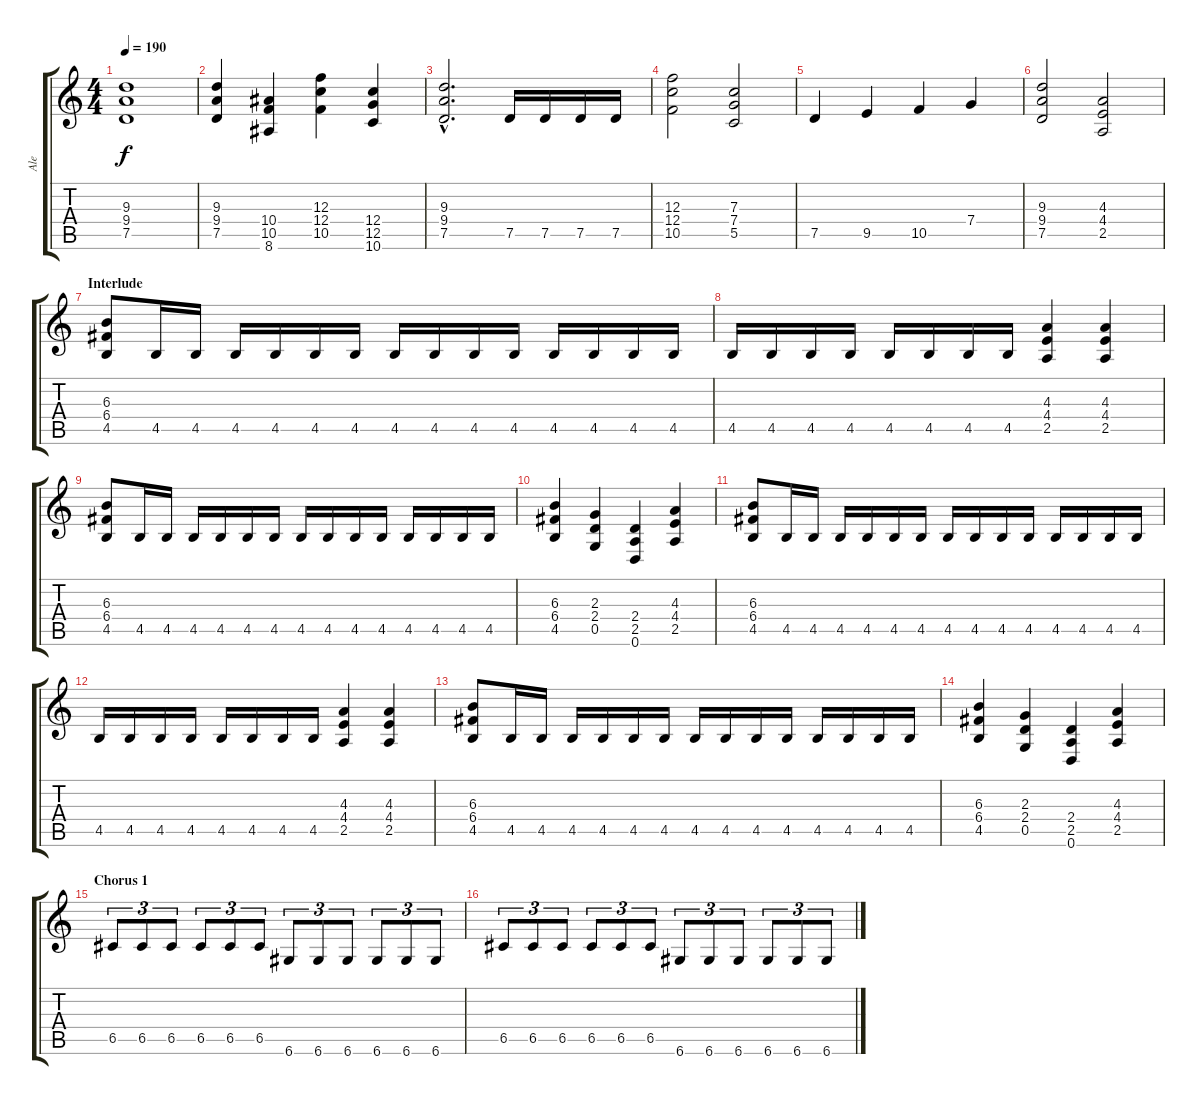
\track ("Ale" "Ale") {instrument overdrivenguitar}
\staff {score tabs}
\tuning (D4 A3 F3 C3 G2 D2) {hide}
\ts (4 4)
\tempo 190
\clef g2
\ks c
(9.3 9.4 7.5).1{dy f} |
(9.3 9.4 7.5).4 (10.4 10.5 8.6).4 (12.3 12.4 10.5).4 (12.4 12.5 10.6).4 |
(9.3{hac} 9.4{hac} 7.5{hac}).2{d} 7.5.16 7.5.16 7.5.16 7.5.16 |
(12.3 12.4 10.5).2 (7.3 7.4 5.5).2 |
7.5.4 9.5.4 10.5.4 7.4.4 |
(9.3 9.4 7.5).2 (4.3 4.4 2.5).2 |
\section ("" "Interlude")
(6.3 6.4 4.5).8 4.5.16 4.5.16 4.5.16 4.5.16 4.5.16 4.5.16 4.5.16 4.5.16 4.5.16 4.5.16 4.5.16 4.5.16 4.5.16 4.5.16 |
4.5.16 4.5.16 4.5.16 4.5.16 4.5.16 4.5.16 4.5.16 4.5.16 (4.3 4.4 2.5).4 (4.3 4.4 2.5).4 |
(6.3 6.4 4.5).8 4.5.16 4.5.16 4.5.16 4.5.16 4.5.16 4.5.16 4.5.16 4.5.16 4.5.16 4.5.16 4.5.16 4.5.16 4.5.16 4.5.16 |
(6.3 6.4 4.5).4 (2.3 2.4 0.5).4 (2.4 2.5 0.6).4 (4.3 4.4 2.5).4 |
(6.3 6.4 4.5).8 4.5.16 4.5.16 4.5.16 4.5.16 4.5.16 4.5.16 4.5.16 4.5.16 4.5.16 4.5.16 4.5.16 4.5.16 4.5.16 4.5.16 |
4.5.16 4.5.16 4.5.16 4.5.16 4.5.16 4.5.16 4.5.16 4.5.16 (4.3 4.4 2.5).4 (4.3 4.4 2.5).4 |
(6.3 6.4 4.5).8 4.5.16 4.5.16 4.5.16 4.5.16 4.5.16 4.5.16 4.5.16 4.5.16 4.5.16 4.5.16 4.5.16 4.5.16 4.5.16 4.5.16 |
(6.3 6.4 4.5).4 (2.3 2.4 0.5).4 (2.4 2.5 0.6).4 (4.3 4.4 2.5).4 |
\section ("" "Chorus 1")
6.5.8{tu (3 2)} 6.5.8{tu (3 2)} 6.5.8{tu (3 2)} 6.5.8{tu (3 2)} 6.5.8{tu (3 2)} 6.5.8{tu (3 2)} 6.6.8{tu (3 2)} 6.6.8{tu (3 2)} 6.6.8{tu (3 2)} 6.6.8{tu (3 2)} 6.6.8{tu (3 2)} 6.6.8{tu (3 2)} |
6.5.8{tu (3 2)} 6.5.8{tu (3 2)} 6.5.8{tu (3 2)} 6.5.8{tu (3 2)} 6.5.8{tu (3 2)} 6.5.8{tu (3 2)} 6.6.8{tu (3 2)} 6.6.8{tu (3 2)} 6.6.8{tu (3 2)} 6.6.8{tu (3 2)} 6.6.8{tu (3 2)} 6.6.8{tu (3 2)}
